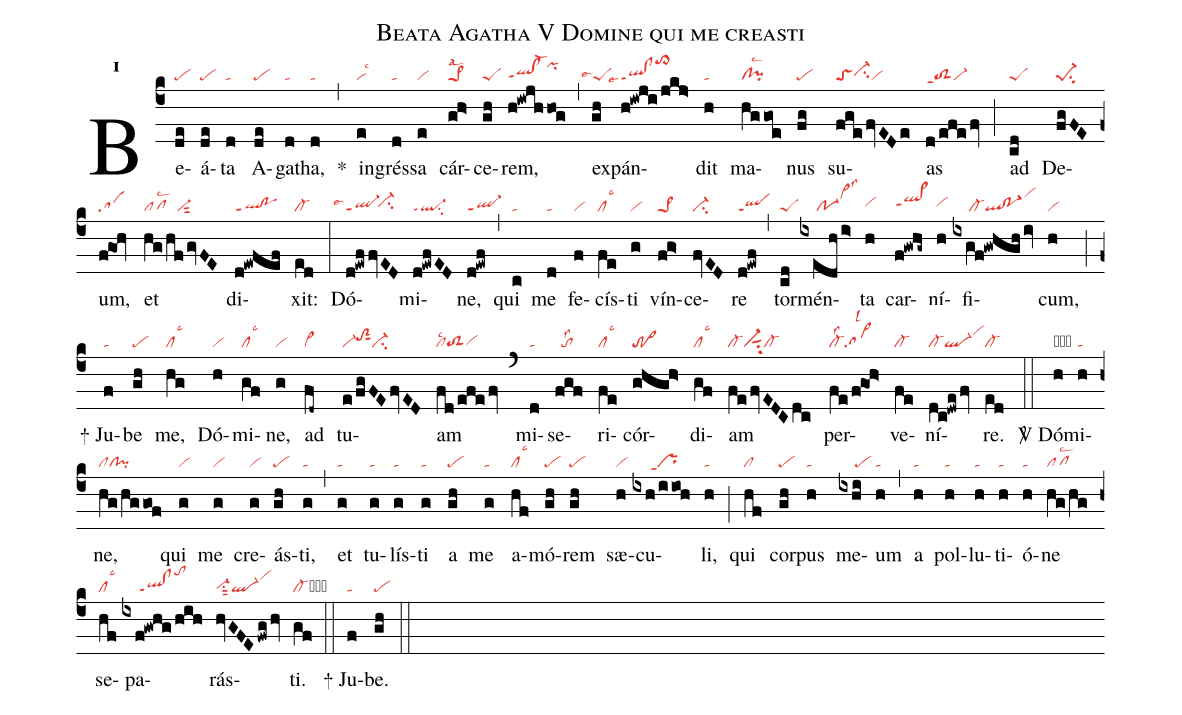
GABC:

name:Beata Agatha V Domine qui me creasti;
office-part:re;
mode:1;
nabc-lines:1;
%%
initial-style: 1;
name: Beata Agathes;
mode:1;
office-part: Responsorium;
annotation: Resp.;
annotation: i;
nabc-lines:1;
%%
(c4) Be(de|pe)á(de|pe)ta(d|ta) A(de|pe)ga(d|ta)tha,(d|ta) <sp>*</sp>(,) in(e|vilsc3)grés(d|ta)sa(e|vi) cár(gh>|pe>1lsal2)ce(gh|peS)rem,(h!iwjhhog|qlhg!cl-hgppt1`pihk) (,) ex(gh|```peSlse4)pán(h!iwji/jkj>|````ql!clppt1lse7to>hm)dit(h|ta) ma(hggoe|cl!pilsc2)nus(fg|pe) su(fge/fvEDe|toSci-hhvi)as(d/efe/fv|toS2ppt1vi-) (;) ad(cd|peS) De(fgFE|pe-1su2)um,(f@goh|sa) et(hg/hf/gvFE|pflsc2/vi-sut2) di(d!ewfef|ql!poppt1)xit:(ed|cl-) (:) Dó(d!ewffvED|````ql-ppt1lse4`ci-hh)mi(d!ewfED|ql-ppt1su2)ne,(d!ewf|ql-ppt1) (,) qui(c|ta) me(d|ta) fe(f|vi)cís(fe|cllsc3)ti(g|vi) vín(fg>|pe>1)ce(fvED|ci-)re(d!ewf|qlppt1) (,) tor(cd|peS)mén(ixedh/i>|/////po-1vi>hklss3)ta(h|vihh) car(f!gwhg~|ql>hhppt1)ní(h|vihh)fi(ixgf!gwhgh/iv|/////cl-ql!po-1vihl)cum,(h|vi) (;)
<sp>+</sp> Ju(f|ta)be(gh|pe) me,(hg|cllsc3) Dó(h|vi)mi(gf|cllsc3)ne,(g|vi) ad(fd~|vi>) tu(e/fgFEfvED|vi-toS2hisut1ci-)am(fd/efe/fv|cllsc2toS2vihg) (`) mi(d|ta)se(fgf|//tolss2)ri(fe|cllsc3)cór(ghgh>|tr>)di(gf|cllsc3)am(fe/fvEDCdc|cl-vi-sut1su2cl-) per(fe/f@goh>|cl-lss2sa>lsl2)ve(fe|cl-)ní(dc!dwe/fv|cl-ql-vihk)re.(ed|cl-) (::)

<sp>V/</sp> Dó(h|obta)mi(h|ta)ne,(hg/hggof|clcl!pi) qui(g|vi) me(g|vi) cre(g|vi)ás(gh|pe)ti,(g|ta) (,) et(g|ta) tu(g|ta)lís(g|ta)ti(g|ta) a(gh|pe) me(g|ta) a(hf|cllsc3)mó(gh|pe)rem(gh|pe) sæ(h|vi)cu(ixh/iioh|/////prppt1)li,(h|ta) (;) qui(hf|cl) cor(gh|pe)pus(h|ta) me(ixhi|/////pe)um(h|ta) (,) a(h|ta) pol(h|ta)lu(h|ta)ti(h|ta)ó(h|ta)ne(hg/hg|pflsc2) se(hf|cllsc3)pa(ixf!gwhg/hih|/////ql!clppt1tohm)rás(hvGFE/fwg/hv|vi-hgsu1sut2ql-vihk)ti.(gf|cl-cb) (::)
<sp>+</sp> Ju(f|ta)be.(gh|pe) (::)
